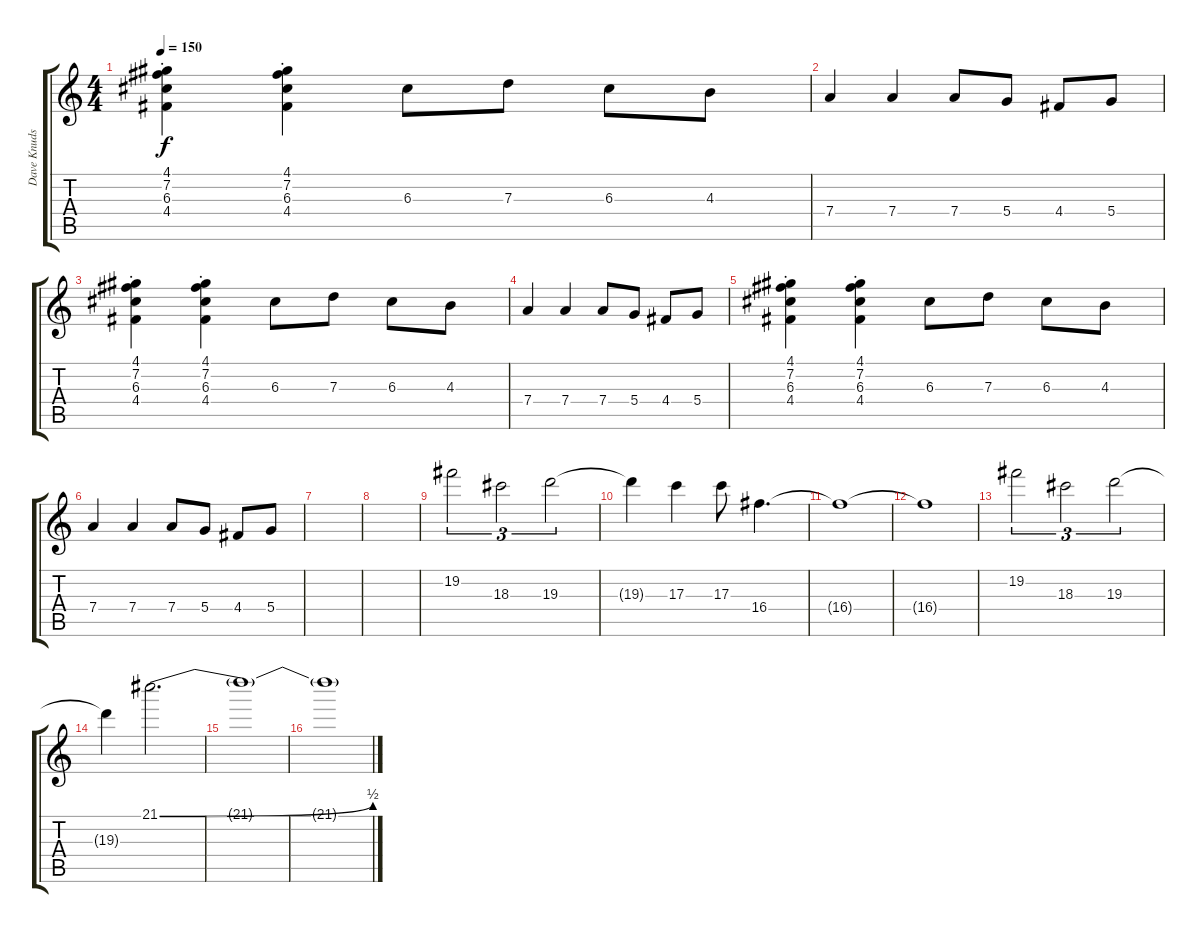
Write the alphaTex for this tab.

\track ("Dave Knudson" "Dave Knuds") {instrument electricguitarjazz}
\staff {score tabs}
\tuning (E4 B3 G3 D3 A2 D2) {hide}
\ts (4 4)
\tempo 150
\clef g2
\ks c
(4.1{st} 7.2{st} 6.3{st} 4.4{st}).4{dy f} (4.1{st} 7.2{st} 6.3{st} 4.4{st}).4 6.3.8 7.3.8 6.3.8 4.3.8 |
7.4.4 7.4.4 7.4.8 5.4.8 4.4.8 5.4.8 |
(4.1{st} 7.2{st} 6.3{st} 4.4{st}).4 (4.1{st} 7.2{st} 6.3{st} 4.4{st}).4 6.3.8 7.3.8 6.3.8 4.3.8 |
7.4.4 7.4.4 7.4.8 5.4.8 4.4.8 5.4.8 |
(4.1{st} 7.2{st} 6.3{st} 4.4{st}).4 (4.1{st} 7.2{st} 6.3{st} 4.4{st}).4 6.3.8 7.3.8 6.3.8 4.3.8 |
7.4.4 7.4.4 7.4.8 5.4.8 4.4.8 5.4.8 |
|
|
19.2.2{tu (3 2)} 18.3.2{tu (3 2)} 19.3.2{tu (3 2)} |
19.3{t}.4 17.3.4 17.3.8 16.4.4{d} |
16.4{t}.1 |
16.4{t}.1 |
19.2.2{tu (3 2)} 18.3.2{tu (3 2)} 19.3.2{tu (3 2)} |
19.3{t}.4 21.1{be (bend 0 0 60 2)}.2{d} |
21.1{t}.1 |
21.1{t}.1
